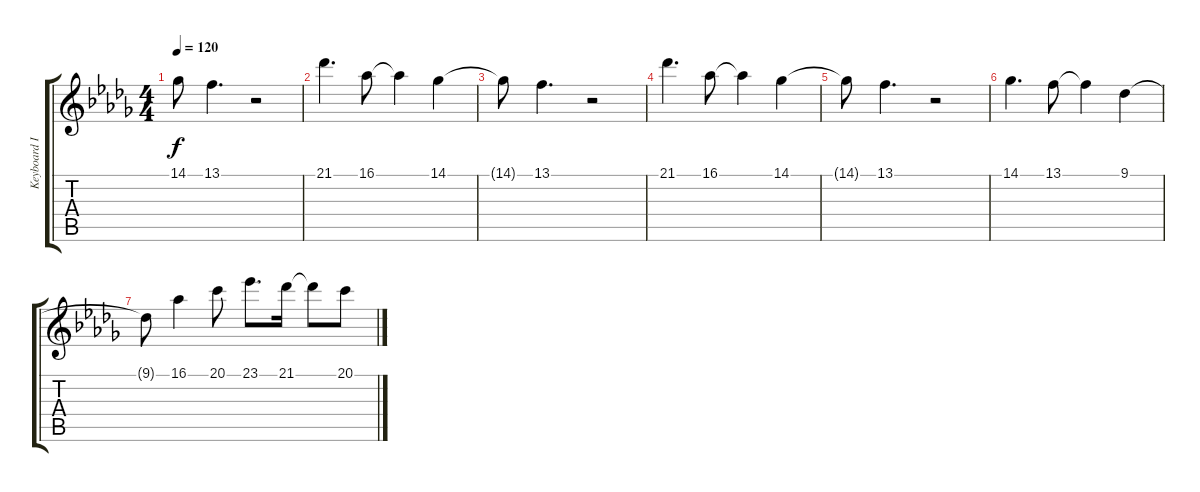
\track ("Keyboard IV" "Keyboard I") {instrument tubularbells}
\staff {score tabs}
\tuning (E4 B3 G3 D3 A2 E2) {hide}
\ts (4 4)
\tempo 120
\clef g2
\ks db
14.1{t}.8{dy f} 13.1.4{d} r.2 |
21.1.4{d} 16.1.8 16.1{t}.4 14.1.4 |
14.1{t}.8 13.1.4{d} r.2 |
21.1.4{d} 16.1.8 16.1{t}.4 14.1.4 |
14.1{t}.8 13.1.4{d} r.2 |
14.1.4{d} 13.1.8 13.1{t}.4 9.1.4 |
9.1{t}.8 16.1.4 20.1.8 23.1.8{d} 21.1.16 21.1{t}.8 20.1.8
